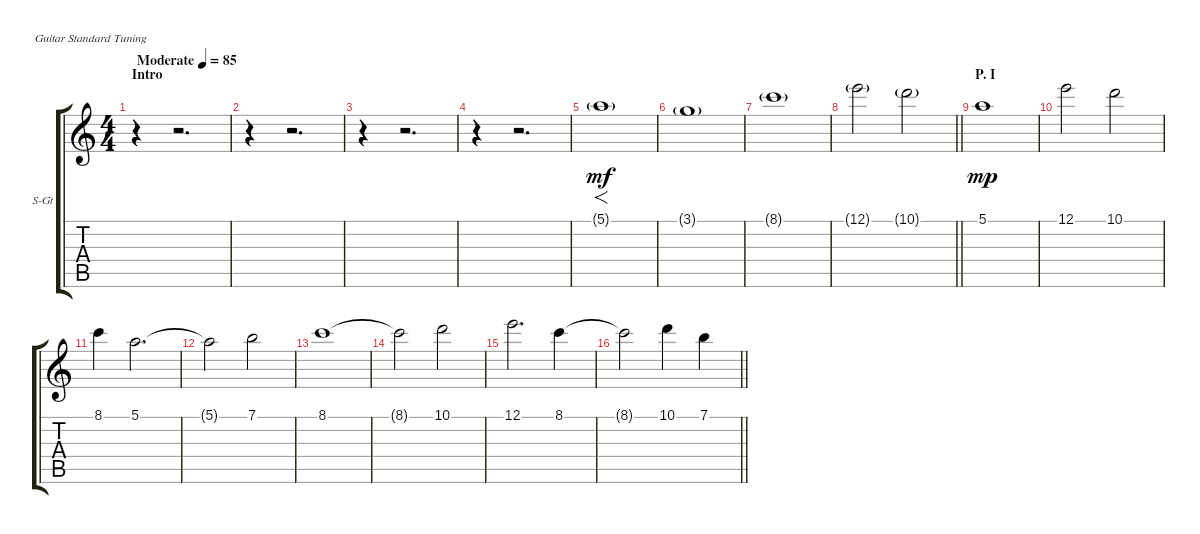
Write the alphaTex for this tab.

\bracketExtendMode groupsimilarinstruments
\firstSystemTrackNameOrientation horizontal
\otherSystemsTrackNameOrientation horizontal
\track ("Keyboard [Choir]" "S-Gt") {instrument choiraahs}
\staff {score tabs}
\tuning (E4 B3 G3 D3 A2 E2)
\displaytranspose 12
\ts (4 4)
\beaming (8 2 2 2 2)
\section ("" "Intro")
\tempo (85 "Moderate")
\clef g2
\ks c
r.4{dy mf instrument choiraahs} r.2{d} |
r.4 r.2{d} |
r.4 r.2{d} |
r.4 r.2{d} |
5.1{g}.1{f} |
3.1{g}.1 |
8.1{g}.1 |
\barLineRight lightlight
12.1{g}.2 10.1{g}.2 |
\section ("" "P. I")
5.1.1{dy mp} |
12.1.2 10.1.2 |
8.1.4 5.1.2{d} |
5.1{t}.2 7.1.2 |
8.1.1 |
8.1{t}.2 10.1.2 |
12.1.2{d} 8.1.4 |
\barLineRight lightlight
8.1{t}.2 10.1.4 7.1.4
